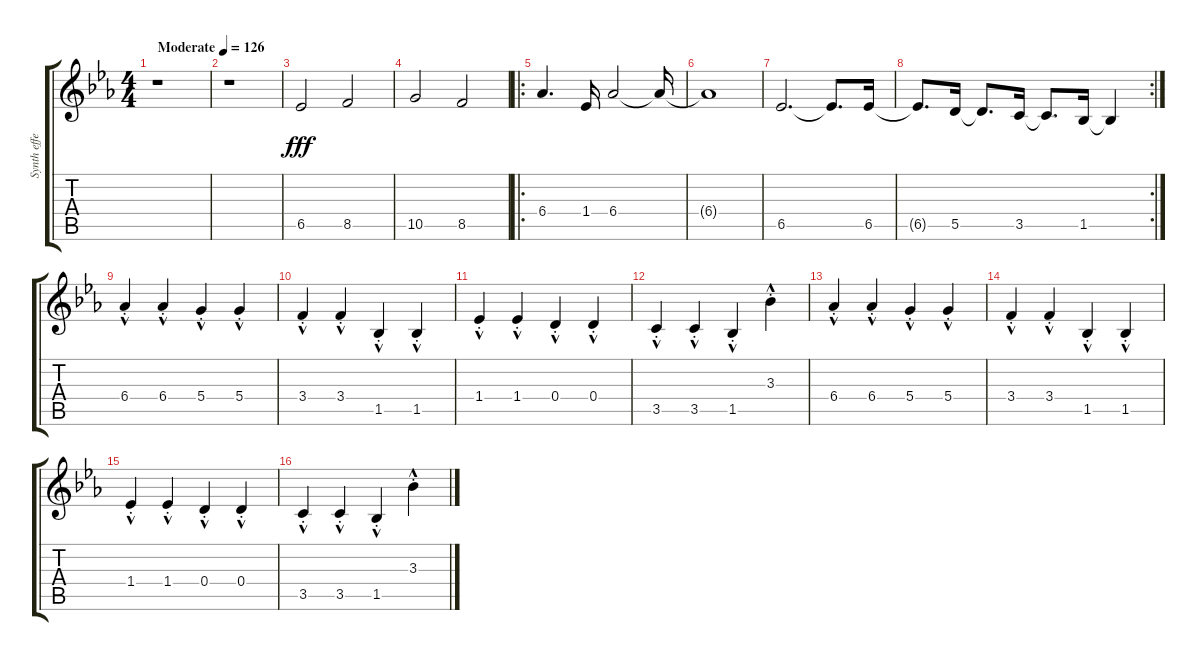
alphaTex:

\track ("Synth effect" "Synth effe") {instrument fretlessbass}
\staff {score tabs}
\tuning (E4 B3 G3 D3 A2 E2) {hide}
\ts (4 4)
\tempo (126 "Moderate")
\clef g2
\ks eb
r.1{dy fff instrument fretlessbass} |
r.1 |
6.5.2 8.5.2 |
10.5.2 8.5.2 |
\ro
6.4.4{d} 1.4.16 6.4.2 6.4{t}.16 |
6.4{t}.1 |
6.5.2{d} 6.5{t}.8{d} 6.5.16 |
\rc 2
6.5{t}.8{d} 5.5.16 5.5{t}.8{d} 3.5.16 3.5{t}.8{d} 1.5.16 1.5{t}.4 |
6.4{hac st}.4 6.4{hac st}.4 5.4{hac st}.4 5.4{hac st}.4 |
3.4{hac st}.4 3.4{hac st}.4 1.5{hac st}.4 1.5{hac st}.4 |
1.4{hac st}.4 1.4{hac st}.4 0.4{hac st}.4 0.4{hac st}.4 |
3.5{hac st}.4 3.5{hac st}.4 1.5{hac st}.4 3.3{hac st}.4 |
6.4{hac st}.4 6.4{hac st}.4 5.4{hac st}.4 5.4{hac st}.4 |
3.4{hac st}.4 3.4{hac st}.4 1.5{hac st}.4 1.5{hac st}.4 |
1.4{hac st}.4 1.4{hac st}.4 0.4{hac st}.4 0.4{hac st}.4 |
3.5{hac st}.4 3.5{hac st}.4 1.5{hac st}.4 3.3{hac st}.4
